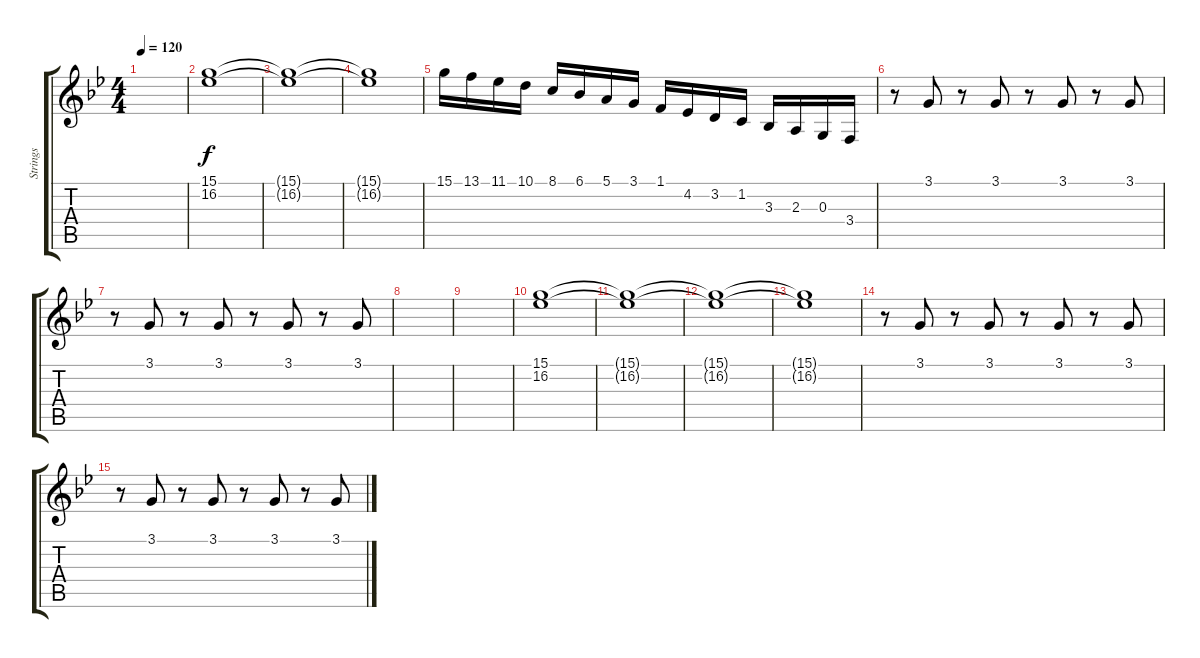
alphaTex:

\track ("Strings" "Strings") {instrument synthstrings1}
\staff {score tabs}
\tuning (E4 B3 G3 D3 A2 E2) {hide}
\ts (4 4)
\tempo 120
\clef g2
\ks bb
|
(15.1 16.2).1{volume 10} |
(15.1{t} 16.2{t}).1 |
(15.1{t} 16.2{t}).1 |
15.1.16{volume 16} 13.1.16 11.1.16 10.1.16 8.1.16 6.1.16 5.1.16 3.1.16 1.1.16 4.2.16 3.2.16 1.2.16 3.3.16 2.3.16 0.3.16 3.4.16 |
r.8 3.1.8{volume 10} r.8 3.1.8 r.8 3.1.8 r.8 3.1.8 |
r.8 3.1.8 r.8 3.1.8 r.8 3.1.8 r.8 3.1.8 |
|
|
(15.1 16.2).1 |
(15.1{t} 16.2{t}).1 |
(15.1{t} 16.2{t}).1 |
(15.1{t} 16.2{t}).1 |
r.8{volume 14} 3.1.8 r.8 3.1.8 r.8 3.1.8 r.8 3.1.8 |
r.8 3.1.8 r.8 3.1.8 r.8 3.1.8 r.8 3.1.8
